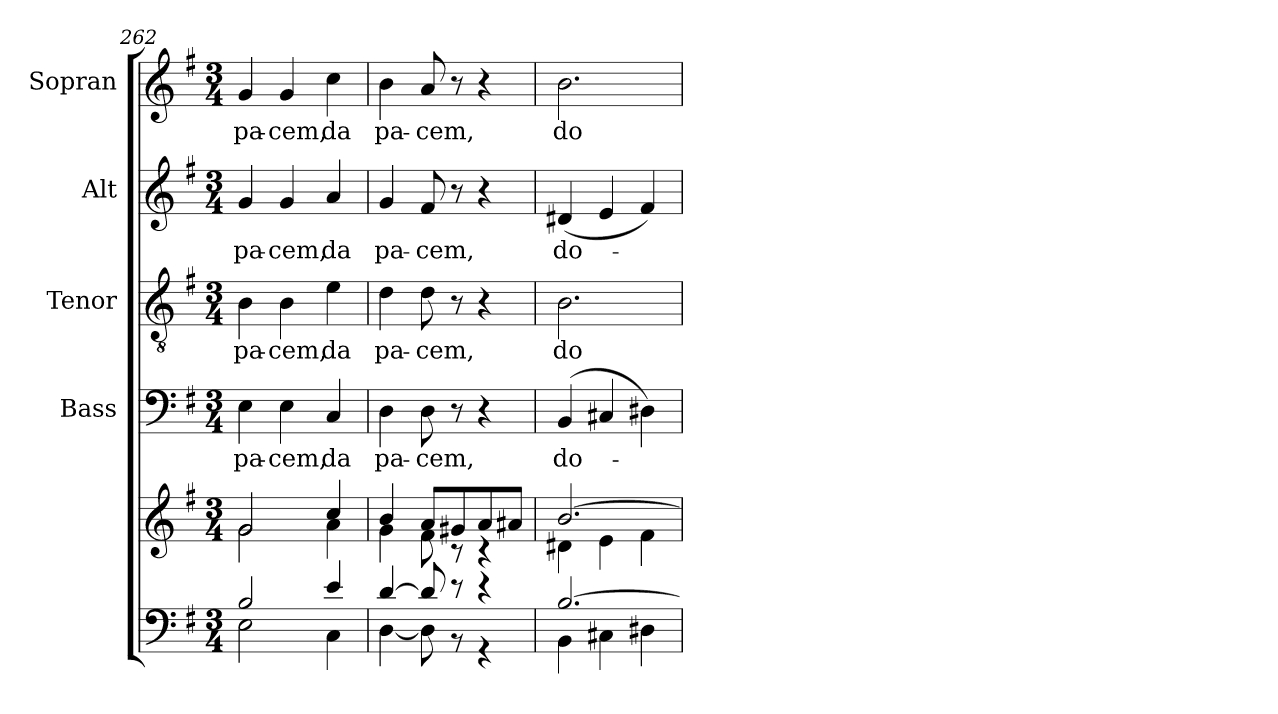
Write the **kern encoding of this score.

**kern	**kern	**kern	**text	**kern	**text	**kern	**text	**kern	**text
*part5	*part5	*part4	*part4	*part3	*part3	*part2	*part2	*part1	*part1
*staff6	*staff5	*staff4	*staff4	*staff3	*staff3	*staff2	*staff2	*staff1	*staff1
*	*	*I"Bass	*	*I"Tenor	*	*I"Alt	*	*I"Sopran	*
*	*	*I'B.	*	*I'T.	*	*I'A.	*	*I'S.	*
!!LO:PB:g=z
*clefF4	*clefG2	*clefF4	*	*clefGv2	*	*clefG2	*	*clefG2	*
*k[f#]	*k[f#]	*k[f#]	*	*k[f#]	*	*k[f#]	*	*k[f#]	*
*G:	*G:	*G:	*	*G:	*	*G:	*	*G:	*
*M3/4	*M3/4	*M3/4	*	*M3/4	*	*M3/4	*	*M3/4	*
=262	=262	=262	=262	=262	=262	=262	=262	=262	=262
*^	*^	*	*	*	*	*	*	*	*
!	!	!	!	!	!LO:LY:b	!	!LO:LY:b	!	!LO:LY:b	!	!LO:LY:b
2B/	2E\	2g/	2g\	4E\	pa-	4B\	pa-	4g/	pa-	4g/	pa-
!	!	!	!	!	!LO:LY:b	!	!LO:LY:b	!	!LO:LY:b	!	!LO:LY:b
.	.	.	.	4E\	-cem,	4B\	-cem,	4g/	-cem,	4g/	-cem,
!	!	!	!	!	!LO:LY:b	!	!LO:LY:b	!	!LO:LY:b	!	!LO:LY:b
4e/	4C\	4cc/	4a\	4C/	da	4e\	da	4a/	da	4cc\	da
=263	=263	=263	=263	=263	=263	=263	=263	=263	=263	=263	=263
!	!	!	!	!	!LO:LY:b	!	!LO:LY:b	!	!LO:LY:b	!	!LO:LY:b
[>4d/	[<4D\	4b/	4g\	4D\	pa-	4d\	pa-	4g/	pa-	4b\	pa-
!	!	!	!	!	!LO:LY:b	!	!LO:LY:b	!	!LO:LY:b	!	!LO:LY:b
8d/]	8D\]	8a/L	8f#\	8D\	-cem,	8d\	-cem,	8f#/	-cem,	8a/	-cem,
8r	8r	8g#X/	8rB	8r	.	8r	.	8r	.	8r	.
4r	4r	8a/	4rc	4r	.	4r	.	4r	.	4r	.
.	.	8a#X/J	.	.	.	.	.	.	.	.	.
=264	=264	=264	=264	=264	=264	=264	=264	=264	=264	=264	=264
!	!	!	!	!	!LO:LY:b	!	!LO:LY:b	!	!LO:LY:b	!	!LO:LY:b
[>2.B/	4BB\	[>2.b/	4d#X\	(4BB/	do-	2.B\	do-	(<4d#X/	do-	2.b\	do-
.	4C#X\	.	4e\	4C#X/	.	.	.	4e/	.	.	.
.	4D#X\	.	4f#\	4D#X\)	.	.	.	4f#/)	.	.	.
*v	*v	*	*	*	*	*	*	*	*	*	*
*	*v	*v	*	*	*	*	*	*	*	*
=	=	=	=	=	=	=	=	=	=
*-	*-	*-	*-	*-	*-	*-	*-	*-	*-
